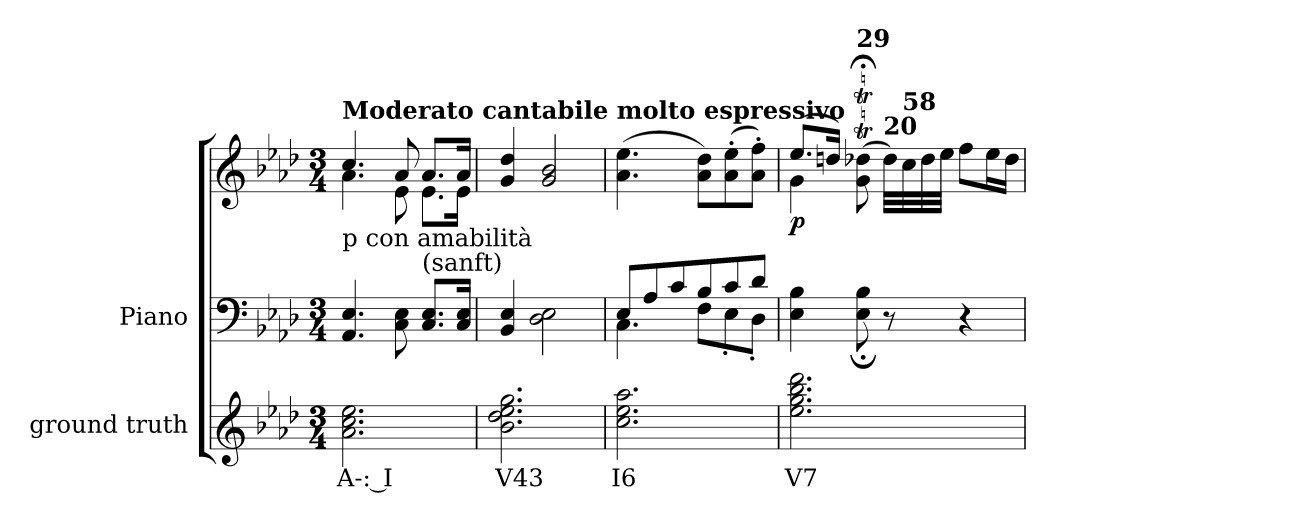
**kern	**text	**kern	**kern	**dynam
*part2	*part2	*part1	*part1	*part1
*staff3	*staff3	*staff2	*staff1	*staff1/2
*I"ground truth	*	*I"Piano	*	*
*	*	*I'Pno	*	*
*	*	*clefF4	*clefG2	*
*k[b-e-a-d-]	*	*k[b-e-a-d-]	*k[b-e-a-d-]	*
*A-:	*	*A-:	*A-:	*
*M3/4	*	*M3/4	*M3/4	*
=1	=1	=1	=1	=1
*	*	*	*^	*
!	!	!	!LO:TX:b:t=p con amabilità	!	!
!	!	!	!LO:TX:a:B:t=Moderato cantabile molto espressivo	!	!
2.a- 2.cc 2.ee-	A-: I	4.AA-/ 4.E-/	4.cc/	4.a-\	.
.	.	8C\ 8E-\	8a-/	8e-\	.
!	!	!LO:TX:a:t=(sanft)	!	!	!
.	.	8.C/ 8.E-/L	8.a-/L	8.e-\L	.
.	.	16C/ 16E-/Jk	16a-/Jk	16e-\Jk	.
*	*	*	*v	*v	*
=2	=2	=2	=2	=2
2.b- 2.dd- 2.ee- 2.gg	V43	4BB-/ 4E-/	4g/ 4dd-/	.
.	.	2D-\ 2E-\	2g/ 2b-/	.
=3	=3	=3	=3	=3
*	*	*^	*	*
2.cc 2.ee- 2.aa-	I6	8E-/L	4.C\	(>4.a-\ 4.ee-\	.
.	.	8A-/	.	.	.
.	.	8c/	.	.	.
.	.	8B-/	8F\L	8a-\ 8dd-\L)	.
.	.	8c/	8E-'\	(>8a-\' 8ee-\'	.
.	.	8d-/J	8D-'\J	8a-\' 8ff\'J)	.
=4	=4	=4	=4	=4	=4
*	*	*	*	*^	*
!	!	!	!	!	!	!LO:DY:b
2.ee- 2.gg 2.bb- 2.ddd-	V7	4ryy	4E-\ 4B-\	(>8.ee-/L	4g\	p
.	.	.	.	16ddn/Jk)	.	.
!	!	!	!	!LO:TX:a:B:t=29	!	!
.	.	2ryy	8E-\; 8B-\;	(<8g\;<T 8dd-X\;<T	2ryy	.
!	!	!	!	!LO:TX:a:B:t=20	!	!
.	.	.	8r	32dd-\LLL)	.	.
!	!	!	!	!LO:TX:a:B:t=58	!	!
.	.	.	.	32cc\	.	.
.	.	.	.	32dd-\	.	.
.	.	.	.	32ee-\JJJ	.	.
.	.	.	4r	8ff\L	.	.
.	.	.	.	16ee-\L	.	.
.	.	.	.	16dd-\JJ	.	.
*	*	*v	*v	*	*	*
*	*	*	*v	*v	*
=	=	=	=	=
*-	*-	*-	*-	*-
